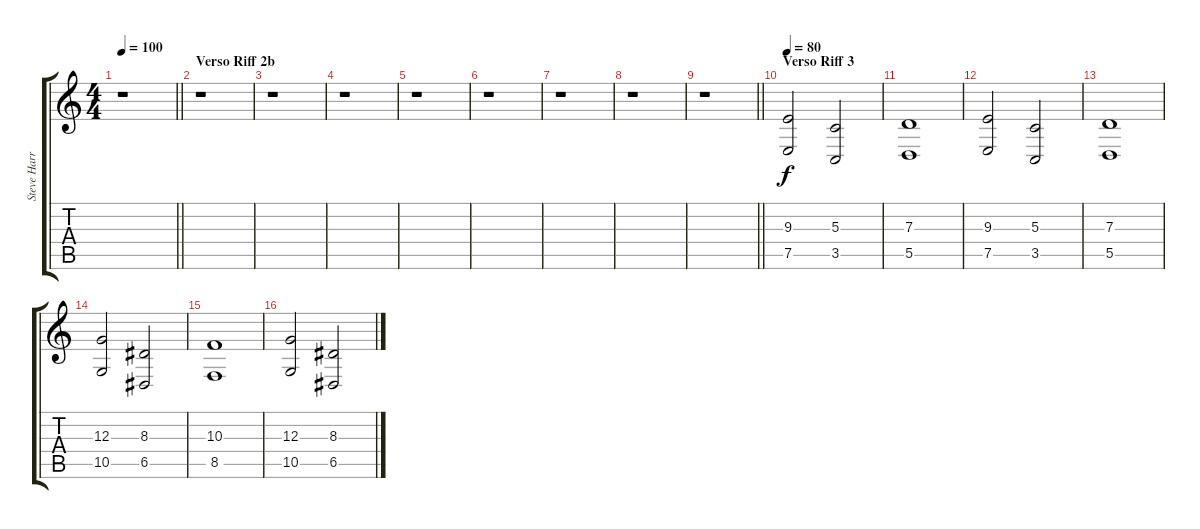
\track ("Steve Harris (Sintetizador)" "Steve Harr") {instrument synthstrings1}
\staff {score tabs}
\tuning (E4 B3 G3 D3 A2 E2) {hide}
\ts (4 4)
\tempo 100
\clef g2
\barLineRight lightlight
\ks c
r.1{dy f} |
\section ("" "Verso Riff 2b")
r.1 |
r.1 |
r.1 |
r.1 |
r.1 |
r.1 |
r.1 |
\barLineRight lightlight
r.1 |
\section ("" "Verso Riff 3")
\tempo 80
(9.3 7.5).2{volume 10 instrument stringensemble1} (5.3 3.5).2 |
(7.3 5.5).1 |
(9.3 7.5).2 (5.3 3.5).2 |
(7.3 5.5).1 |
(12.3 10.5).2 (8.3 6.5).2 |
(10.3 8.5).1 |
(12.3 10.5).2 (8.3 6.5).2
